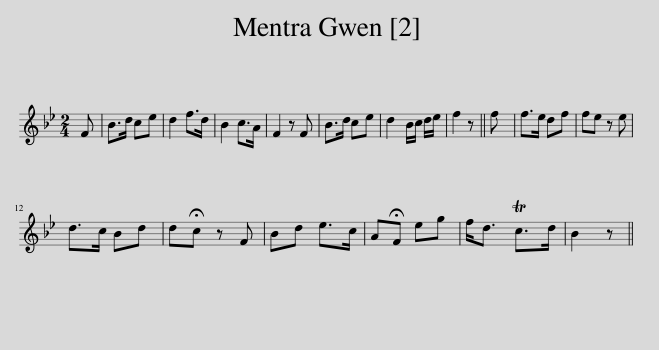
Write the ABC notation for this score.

X:1
L:1/8
M:2/4
I:linebreak $
K:Bb
V:1 treble
V:1
 F | B>d ce | d2 f>d | B2 c>A | F2 z F | %5
 B>d ce | d2 B/c/ d/e/ | f2 z || f | f>e df | %10
 fe z e |$ d>c Bd | d!fermata!c z F | Bd e>c | A!fermata!F eg | %15
 f<d Tc>d | B2 z || %17
